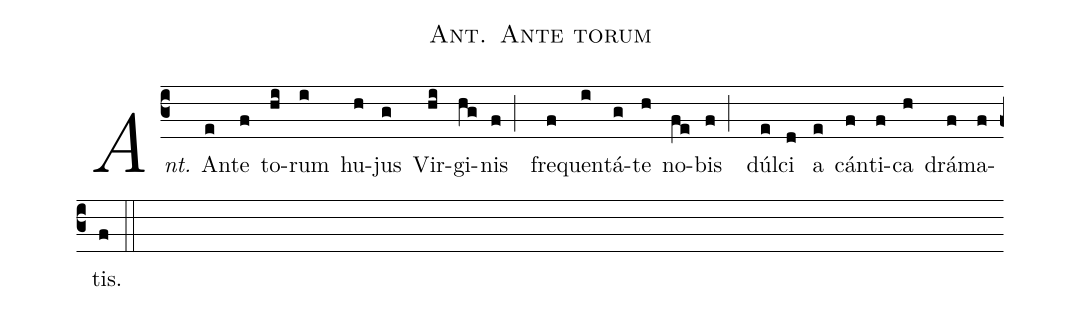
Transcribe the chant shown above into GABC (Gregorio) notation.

name: Ant. Ante torum;
%%
(c3) <i>Ant.</i> An(e)te(f) to(hi)rum(i) hu(h)jus(g) Vir(hi)gi(hg)nis(f;) fre(f)quen(i)tá(g)te(h) no(fe)bis(f;)
dúl(e)ci(d) a(e) cán(f)ti(f)ca(h) drá(f)ma(f)tis.(f::)
